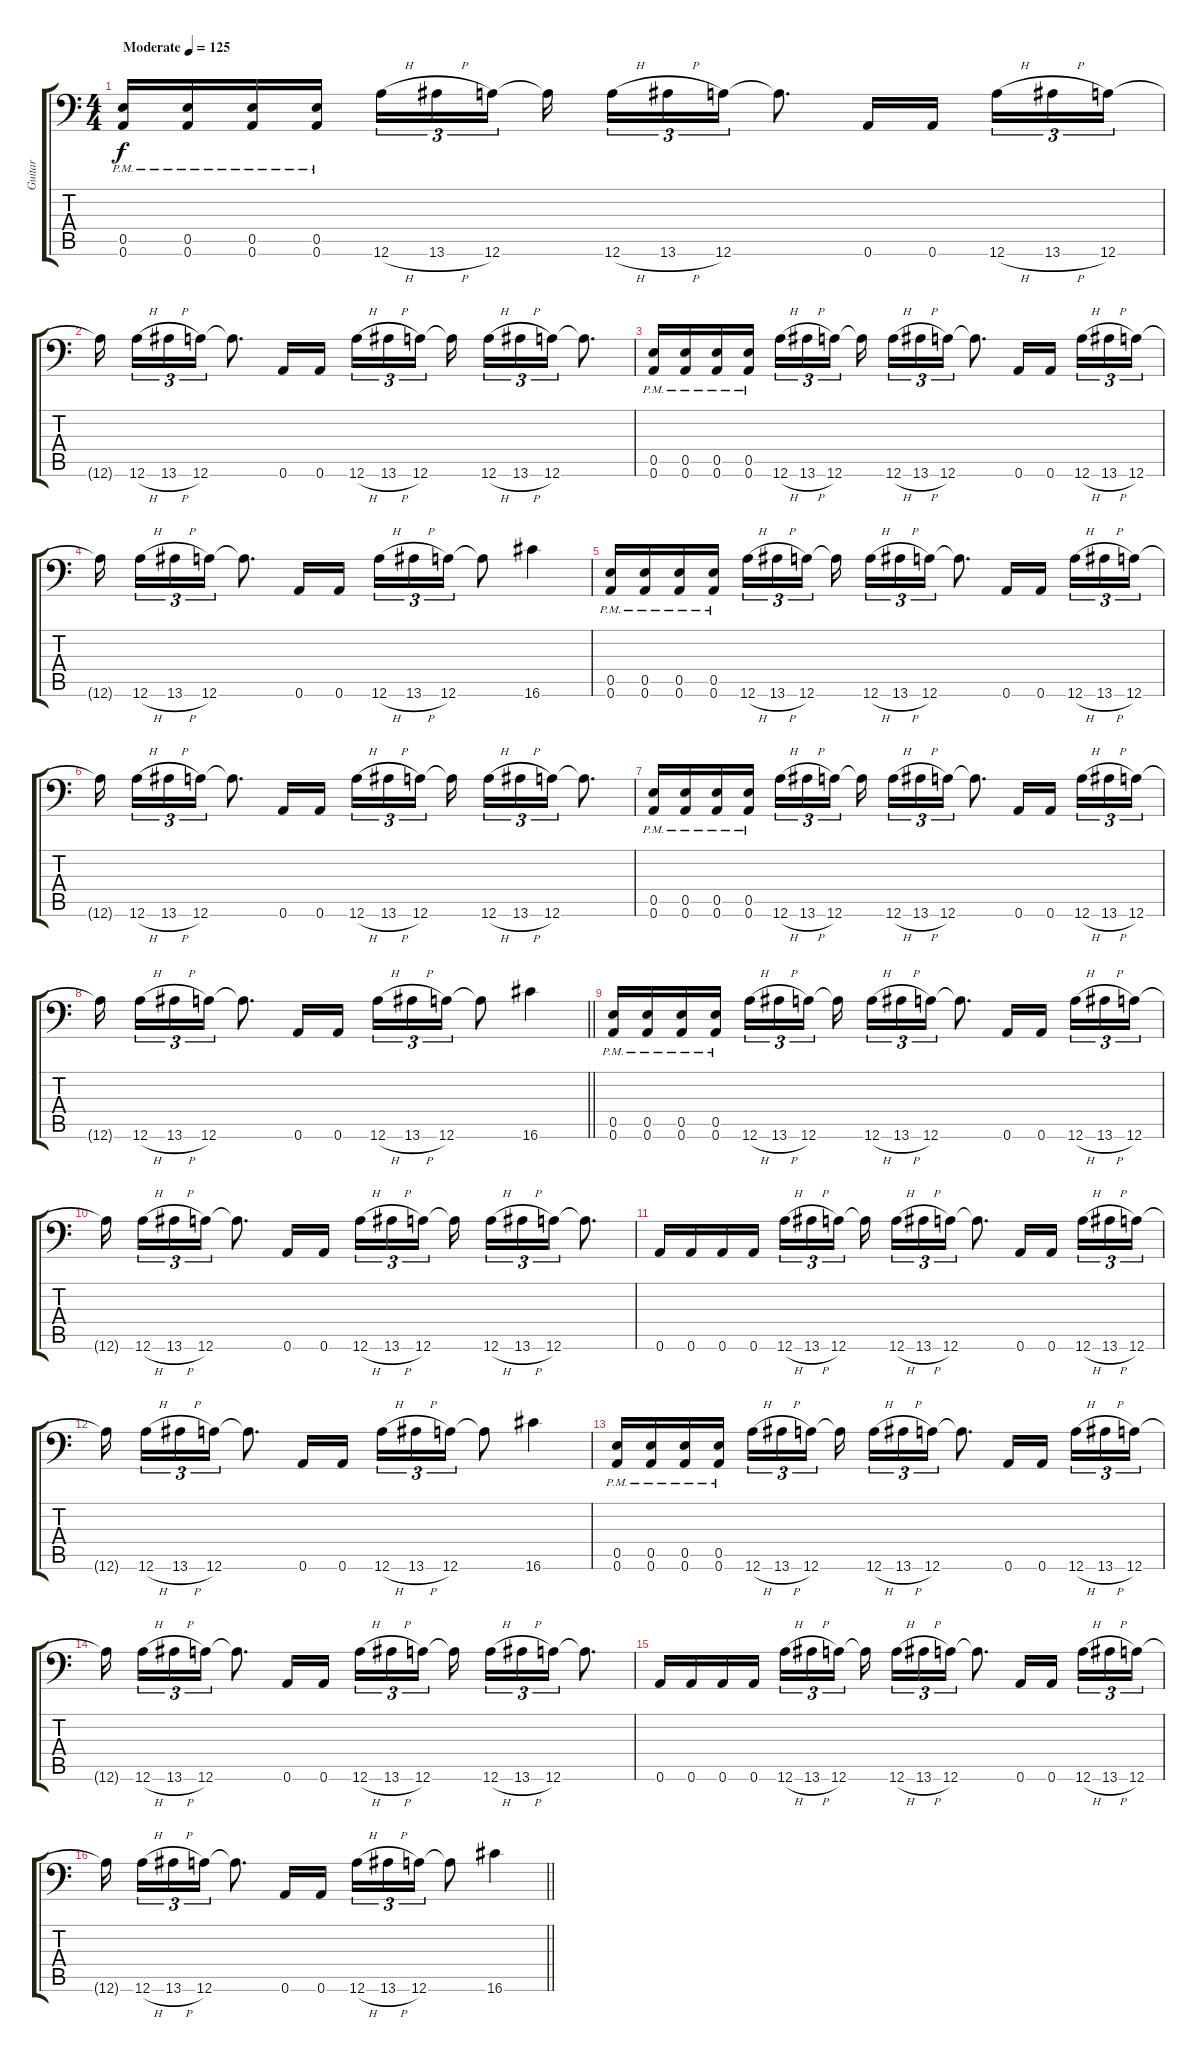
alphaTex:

\track ("Guitar" "Guitar") {instrument distortionguitar}
\staff {score tabs}
\tuning (B3 Gb3 D3 A2 E2 A1) {hide}
\ts (4 4)
\section ("" "")
\tempo (125 "Moderate")
\clef f4
\ks c
(0.5{pm} 0.6{pm}).16{dy f instrument distortionguitar} (0.5{pm} 0.6{pm}).16 (0.5{pm} 0.6{pm}).16 (0.5{pm} 0.6{pm}).16 12.6{h}.16{tu (3 2)} 13.6{h}.16{tu (3 2)} 12.6.16{tu (3 2) beam splitsecondary} 12.6{t}.16{beam splitsecondary} 12.6{h}.16{tu (3 2)} 13.6{h}.16{tu (3 2)} 12.6.16{tu (3 2)} 12.6{t}.8{d} 0.6.16 0.6.16{beam splitsecondary} 12.6{h}.16{tu (3 2)} 13.6{h}.16{tu (3 2)} 12.6.16{tu (3 2)} |
12.6{t}.16{beam splitsecondary} 12.6{h}.16{tu (3 2)} 13.6{h}.16{tu (3 2)} 12.6.16{tu (3 2)} 12.6{t}.8{d} 0.6.16 0.6.16 12.6{h}.16{tu (3 2)} 13.6{h}.16{tu (3 2)} 12.6.16{tu (3 2) beam splitsecondary} 12.6{t}.16{beam splitsecondary} 12.6{h}.16{tu (3 2)} 13.6{h}.16{tu (3 2)} 12.6.16{tu (3 2)} 12.6{t}.8{d} |
(0.5{pm} 0.6{pm}).16 (0.5{pm} 0.6{pm}).16 (0.5{pm} 0.6{pm}).16 (0.5{pm} 0.6{pm}).16 12.6{h}.16{tu (3 2)} 13.6{h}.16{tu (3 2)} 12.6.16{tu (3 2) beam splitsecondary} 12.6{t}.16{beam splitsecondary} 12.6{h}.16{tu (3 2)} 13.6{h}.16{tu (3 2)} 12.6.16{tu (3 2)} 12.6{t}.8{d} 0.6.16 0.6.16{beam splitsecondary} 12.6{h}.16{tu (3 2)} 13.6{h}.16{tu (3 2)} 12.6.16{tu (3 2)} |
12.6{t}.16{beam splitsecondary} 12.6{h}.16{tu (3 2)} 13.6{h}.16{tu (3 2)} 12.6.16{tu (3 2)} 12.6{t}.8{d} 0.6.16 0.6.16 12.6{h}.16{tu (3 2)} 13.6{h}.16{tu (3 2)} 12.6.16{tu (3 2)} 12.6{t}.8 16.6.4 |
(0.5{pm} 0.6{pm}).16 (0.5{pm} 0.6{pm}).16 (0.5{pm} 0.6{pm}).16 (0.5{pm} 0.6{pm}).16 12.6{h}.16{tu (3 2)} 13.6{h}.16{tu (3 2)} 12.6.16{tu (3 2) beam splitsecondary} 12.6{t}.16{beam splitsecondary} 12.6{h}.16{tu (3 2)} 13.6{h}.16{tu (3 2)} 12.6.16{tu (3 2)} 12.6{t}.8{d} 0.6.16 0.6.16{beam splitsecondary} 12.6{h}.16{tu (3 2)} 13.6{h}.16{tu (3 2)} 12.6.16{tu (3 2)} |
12.6{t}.16{beam splitsecondary} 12.6{h}.16{tu (3 2)} 13.6{h}.16{tu (3 2)} 12.6.16{tu (3 2)} 12.6{t}.8{d} 0.6.16 0.6.16 12.6{h}.16{tu (3 2)} 13.6{h}.16{tu (3 2)} 12.6.16{tu (3 2) beam splitsecondary} 12.6{t}.16{beam splitsecondary} 12.6{h}.16{tu (3 2)} 13.6{h}.16{tu (3 2)} 12.6.16{tu (3 2)} 12.6{t}.8{d} |
(0.5{pm} 0.6{pm}).16 (0.5{pm} 0.6{pm}).16 (0.5{pm} 0.6{pm}).16 (0.5{pm} 0.6{pm}).16 12.6{h}.16{tu (3 2)} 13.6{h}.16{tu (3 2)} 12.6.16{tu (3 2) beam splitsecondary} 12.6{t}.16{beam splitsecondary} 12.6{h}.16{tu (3 2)} 13.6{h}.16{tu (3 2)} 12.6.16{tu (3 2)} 12.6{t}.8{d} 0.6.16 0.6.16{beam splitsecondary} 12.6{h}.16{tu (3 2)} 13.6{h}.16{tu (3 2)} 12.6.16{tu (3 2)} |
\barLineRight lightlight
12.6{t}.16{beam splitsecondary} 12.6{h}.16{tu (3 2)} 13.6{h}.16{tu (3 2)} 12.6.16{tu (3 2)} 12.6{t}.8{d} 0.6.16 0.6.16 12.6{h}.16{tu (3 2)} 13.6{h}.16{tu (3 2)} 12.6.16{tu (3 2)} 12.6{t}.8 16.6.4 |
\section ("" "")
(0.5{pm} 0.6{pm}).16 (0.5{pm} 0.6{pm}).16 (0.5{pm} 0.6{pm}).16 (0.5{pm} 0.6{pm}).16 12.6{h}.16{tu (3 2)} 13.6{h}.16{tu (3 2)} 12.6.16{tu (3 2) beam splitsecondary} 12.6{t}.16{beam splitsecondary} 12.6{h}.16{tu (3 2)} 13.6{h}.16{tu (3 2)} 12.6.16{tu (3 2)} 12.6{t}.8{d} 0.6.16 0.6.16{beam splitsecondary} 12.6{h}.16{tu (3 2)} 13.6{h}.16{tu (3 2)} 12.6.16{tu (3 2)} |
12.6{t}.16{beam splitsecondary} 12.6{h}.16{tu (3 2)} 13.6{h}.16{tu (3 2)} 12.6.16{tu (3 2)} 12.6{t}.8{d} 0.6.16 0.6.16 12.6{h}.16{tu (3 2)} 13.6{h}.16{tu (3 2)} 12.6.16{tu (3 2) beam splitsecondary} 12.6{t}.16{beam splitsecondary} 12.6{h}.16{tu (3 2)} 13.6{h}.16{tu (3 2)} 12.6.16{tu (3 2)} 12.6{t}.8{d} |
0.6.16 0.6.16 0.6.16 0.6.16 12.6{h}.16{tu (3 2)} 13.6{h}.16{tu (3 2)} 12.6.16{tu (3 2) beam splitsecondary} 12.6{t}.16{beam splitsecondary} 12.6{h}.16{tu (3 2)} 13.6{h}.16{tu (3 2)} 12.6.16{tu (3 2)} 12.6{t}.8{d} 0.6.16 0.6.16{beam splitsecondary} 12.6{h}.16{tu (3 2)} 13.6{h}.16{tu (3 2)} 12.6.16{tu (3 2)} |
12.6{t}.16{beam splitsecondary} 12.6{h}.16{tu (3 2)} 13.6{h}.16{tu (3 2)} 12.6.16{tu (3 2)} 12.6{t}.8{d} 0.6.16 0.6.16 12.6{h}.16{tu (3 2)} 13.6{h}.16{tu (3 2)} 12.6.16{tu (3 2)} 12.6{t}.8 16.6.4 |
(0.5{pm} 0.6{pm}).16 (0.5{pm} 0.6{pm}).16 (0.5{pm} 0.6{pm}).16 (0.5{pm} 0.6{pm}).16 12.6{h}.16{tu (3 2)} 13.6{h}.16{tu (3 2)} 12.6.16{tu (3 2) beam splitsecondary} 12.6{t}.16{beam splitsecondary} 12.6{h}.16{tu (3 2)} 13.6{h}.16{tu (3 2)} 12.6.16{tu (3 2)} 12.6{t}.8{d} 0.6.16 0.6.16{beam splitsecondary} 12.6{h}.16{tu (3 2)} 13.6{h}.16{tu (3 2)} 12.6.16{tu (3 2)} |
12.6{t}.16{beam splitsecondary} 12.6{h}.16{tu (3 2)} 13.6{h}.16{tu (3 2)} 12.6.16{tu (3 2)} 12.6{t}.8{d} 0.6.16 0.6.16 12.6{h}.16{tu (3 2)} 13.6{h}.16{tu (3 2)} 12.6.16{tu (3 2) beam splitsecondary} 12.6{t}.16{beam splitsecondary} 12.6{h}.16{tu (3 2)} 13.6{h}.16{tu (3 2)} 12.6.16{tu (3 2)} 12.6{t}.8{d} |
0.6.16 0.6.16 0.6.16 0.6.16 12.6{h}.16{tu (3 2)} 13.6{h}.16{tu (3 2)} 12.6.16{tu (3 2) beam splitsecondary} 12.6{t}.16{beam splitsecondary} 12.6{h}.16{tu (3 2)} 13.6{h}.16{tu (3 2)} 12.6.16{tu (3 2)} 12.6{t}.8{d} 0.6.16 0.6.16{beam splitsecondary} 12.6{h}.16{tu (3 2)} 13.6{h}.16{tu (3 2)} 12.6.16{tu (3 2)} |
\barLineRight lightlight
12.6{t}.16{beam splitsecondary} 12.6{h}.16{tu (3 2)} 13.6{h}.16{tu (3 2)} 12.6.16{tu (3 2)} 12.6{t}.8{d} 0.6.16 0.6.16 12.6{h}.16{tu (3 2)} 13.6{h}.16{tu (3 2)} 12.6.16{tu (3 2)} 12.6{t}.8 16.6.4
